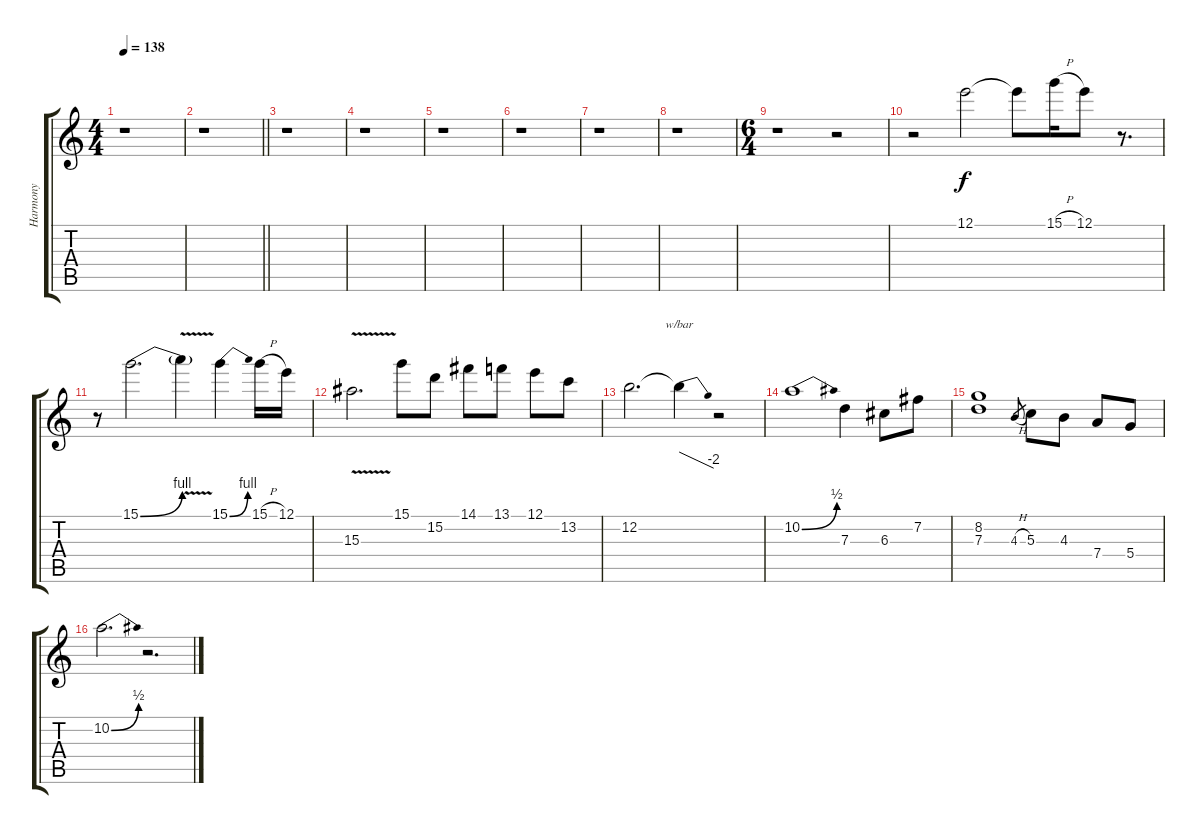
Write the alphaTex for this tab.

\track ("Harmony" "Harmony") {instrument overdrivenguitar}
\staff {score tabs}
\tuning (E4 B3 G3 D3 A2 E2) {hide}
\ts (4 4)
\tempo 138
\clef g2
\ks c
r.1{dy f} |
\barLineRight lightlight
r.1 |
r.1 |
r.1 |
r.1 |
r.1 |
r.1 |
r.1 |
\ts (6 4)
r.1 r.2 |
r.2 12.1.2 12.1{t}.8 15.1{h}.16 12.1.8 r.8{d} |
r.8 15.1{be (bend 0 0 60 4)}.2{d} 15.1{v t}.4 15.1{be (bend 0 0 60 4)}.4 15.1{h}.16 12.1.16 |
15.3{v}.2{d} 15.1.8 15.2.8 14.1.8 13.1.8 12.1.8 13.2.8 |
12.2.2{d} 12.2{t}.4{tbe (dive default 0 0 60 -8)} r.2 |
10.2{be (bend 0 0 60 2)}.1 7.3.4 6.3.8 7.2.8 |
(8.2 7.3).1 4.3{h}.8{gr} 5.3.8 4.3.8 7.4.8 5.4.8 |
10.2{be (bend 0 0 60 2)}.2{d} r.2{d}
